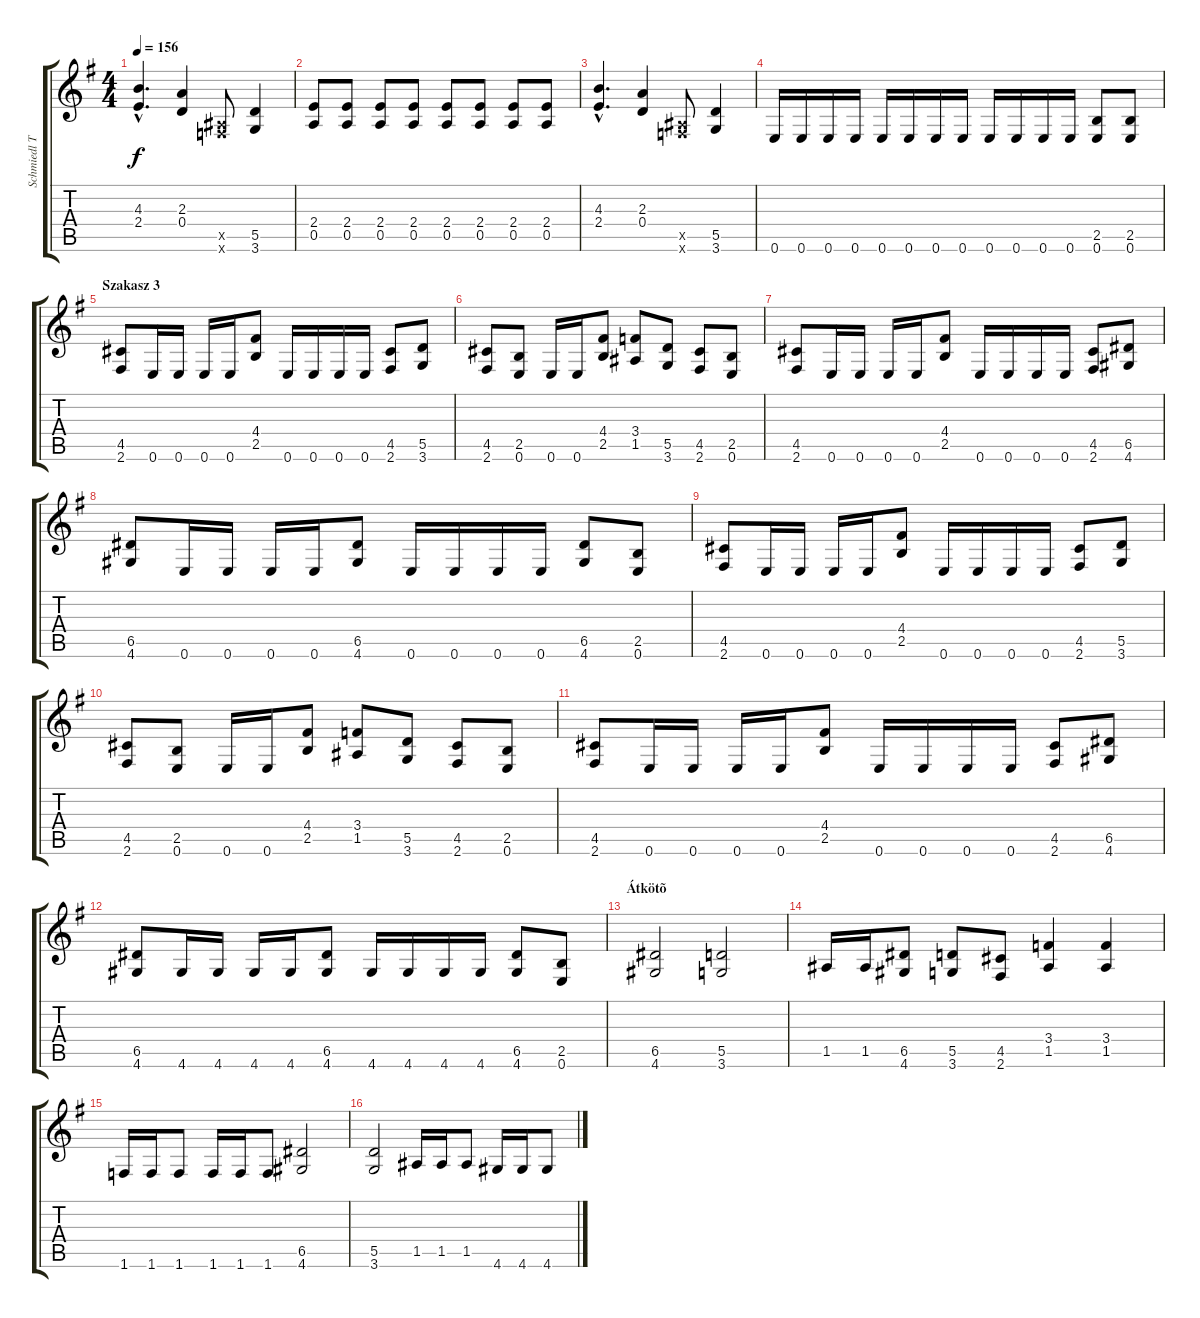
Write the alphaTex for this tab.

\track ("Schmiedl Tamás" "Schmiedl T") {instrument distortionguitar}
\staff {score tabs}
\tuning (E4 B3 G3 D3 A2 E2) {hide}
\ts (4 4)
\tempo 156
\clef g2
\ks eminor
(4.3{hac} 2.4{hac}).4{d dy f} (2.3 0.4).4 (1.5{x} 1.6{x}).8 (5.5 3.6).4 |
(2.4 0.5).8 (2.4 0.5).8 (2.4 0.5).8 (2.4 0.5).8 (2.4 0.5).8 (2.4 0.5).8 (2.4 0.5).8 (2.4 0.5).8 |
(4.3{hac} 2.4{hac}).4{d} (2.3 0.4).4 (1.5{x} 1.6{x}).8 (5.5 3.6).4 |
0.6.16 0.6.16 0.6.16 0.6.16 0.6.16 0.6.16 0.6.16 0.6.16 0.6.16 0.6.16 0.6.16 0.6.16 (2.5 0.6).8 (2.5 0.6).8 |
\section ("" "Szakasz 3")
(4.5 2.6).8 0.6.16 0.6.16 0.6.16 0.6.16 (4.4 2.5).8 0.6.16 0.6.16 0.6.16 0.6.16 (4.5 2.6).8 (5.5 3.6).8 |
(4.5 2.6).8 (2.5 0.6).8 0.6.16 0.6.16 (4.4 2.5).8 (3.4 1.5).8 (5.5 3.6).8 (4.5 2.6).8 (2.5 0.6).8 |
(4.5 2.6).8 0.6.16 0.6.16 0.6.16 0.6.16 (4.4 2.5).8 0.6.16 0.6.16 0.6.16 0.6.16 (4.5 2.6).8 (6.5 4.6).8 |
(6.5 4.6).8 0.6.16 0.6.16 0.6.16 0.6.16 (6.5 4.6).8 0.6.16 0.6.16 0.6.16 0.6.16 (6.5 4.6).8 (2.5 0.6).8 |
(4.5 2.6).8 0.6.16 0.6.16 0.6.16 0.6.16 (4.4 2.5).8 0.6.16 0.6.16 0.6.16 0.6.16 (4.5 2.6).8 (5.5 3.6).8 |
(4.5 2.6).8 (2.5 0.6).8 0.6.16 0.6.16 (4.4 2.5).8 (3.4 1.5).8 (5.5 3.6).8 (4.5 2.6).8 (2.5 0.6).8 |
(4.5 2.6).8 0.6.16 0.6.16 0.6.16 0.6.16 (4.4 2.5).8 0.6.16 0.6.16 0.6.16 0.6.16 (4.5 2.6).8 (6.5 4.6).8 |
(6.5 4.6).8 4.6.16 4.6.16 4.6.16 4.6.16 (6.5 4.6).8 4.6.16 4.6.16 4.6.16 4.6.16 (6.5 4.6).8 (2.5 0.6).8 |
\section ("" "Átkötõ")
(6.5 4.6).2 (5.5 3.6).2 |
1.5.16 1.5.16 (6.5 4.6).8 (5.5 3.6).8 (4.5 2.6).8 (3.4 1.5).4 (3.4 1.5).4 |
1.6.16 1.6.16 1.6.8 1.6.16 1.6.16 1.6.8 (6.5 4.6).2 |
(5.5 3.6).2 1.5.16 1.5.16 1.5.8 4.6.16 4.6.16 4.6.8
